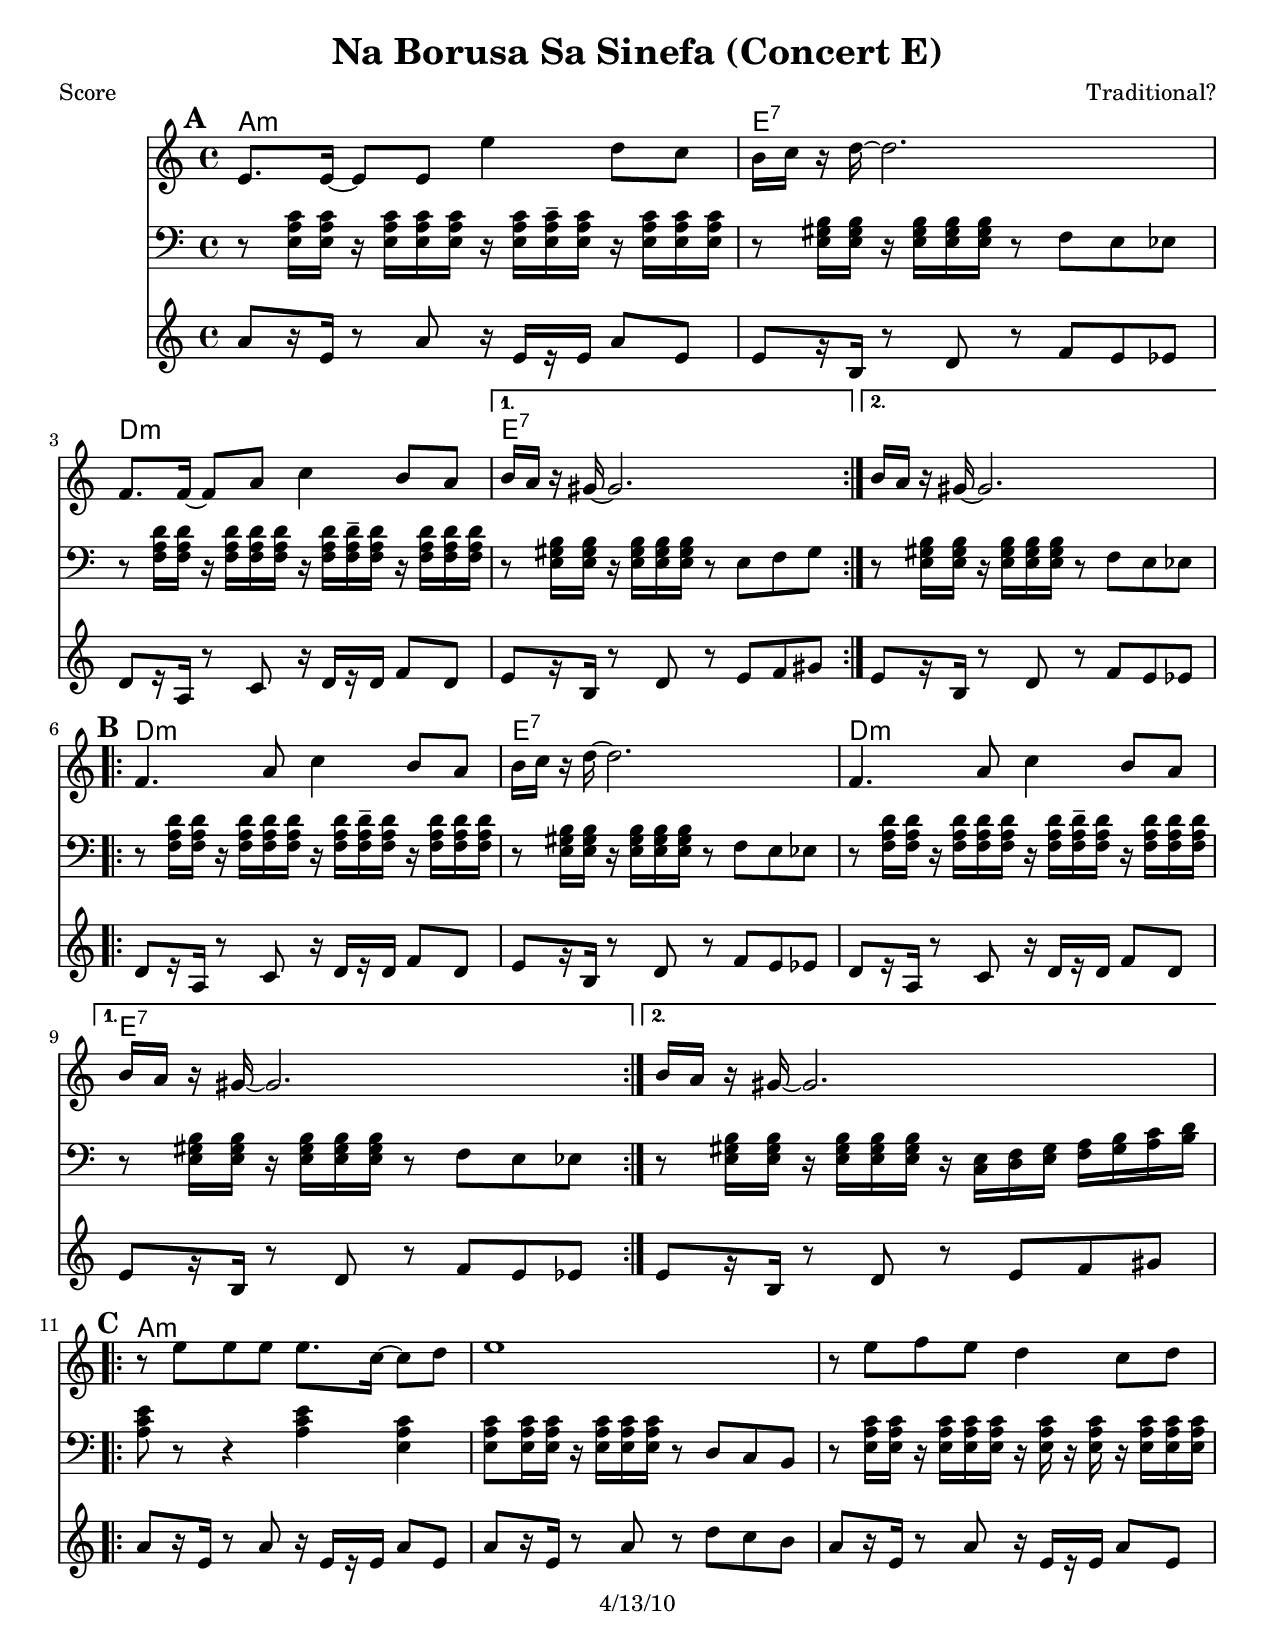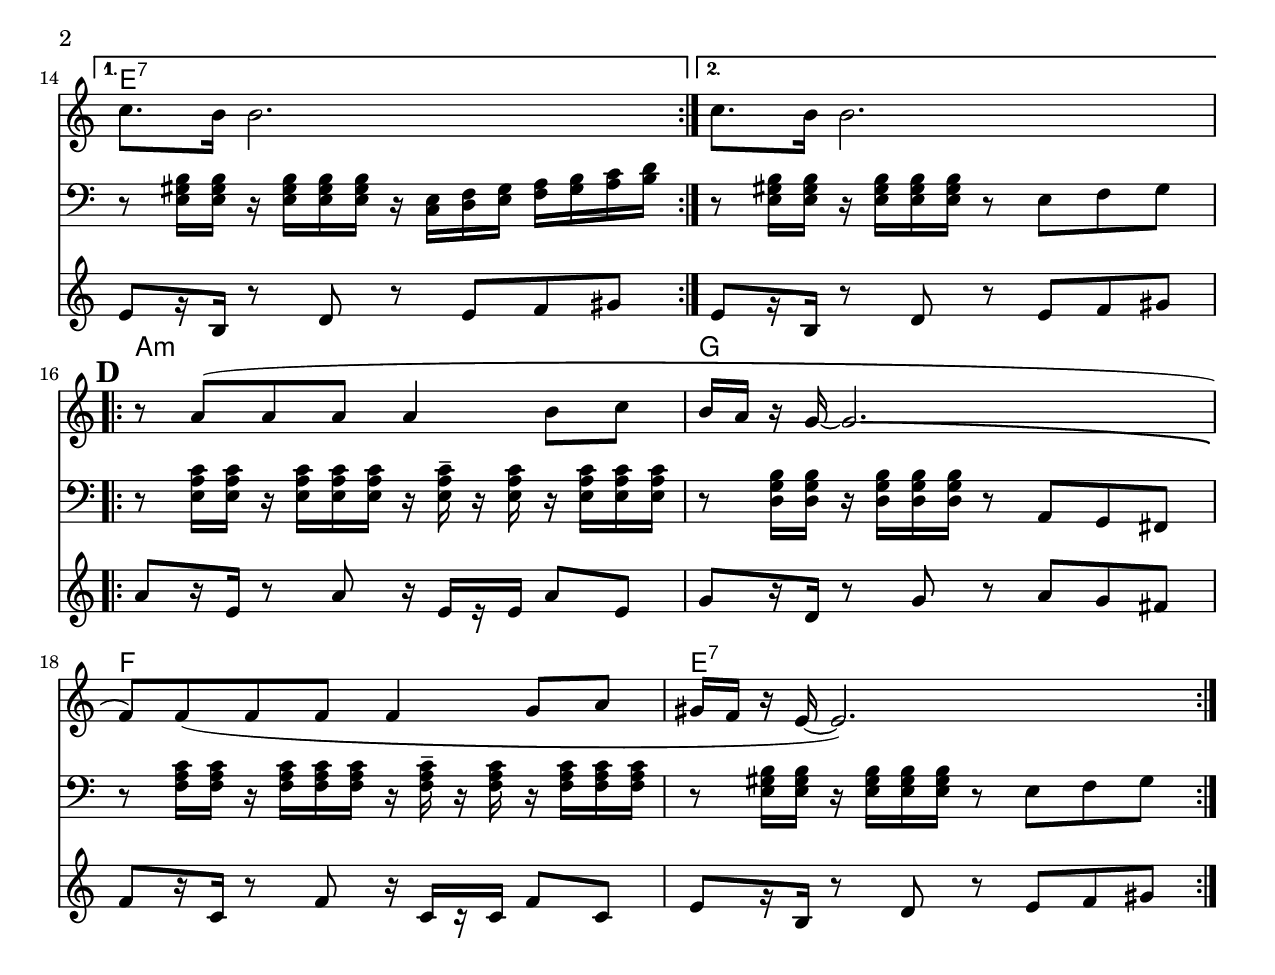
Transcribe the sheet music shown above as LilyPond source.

\version "2.12.1"

\header {
	title = "Na Borusa Sa Sinefa (Concert E)"
	composer = "Traditional?"
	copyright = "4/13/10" %date of latest edits
	}

%place a mark at bottom right
markdownright = { \once \override Score.RehearsalMark #'break-visibility = #begin-of-line-invisible \once \override Score.RehearsalMark #'self-alignment-X = #RIGHT \once \override Score.RehearsalMark #'direction = #DOWN }


% music pieces
%part: melody
melody = { 
  \set Score.markFormatter = #format-mark-box-letters
  \transpose c b, { \relative c {
    \repeat volta 2 {
	  f'8. f16~ f8 f f'4 es8 des | c16 des r es~ es2. | ges,8. ges16~ ges8 bes des4 c8 bes | }
	  \alternative { { c16 bes r a~ a2. | } { c16 bes r a~ a2. | } }

	\break
    \repeat volta 2 {
		ges4. bes8 des4 c8 bes | c16 des r es~ es2. | ges,4. bes8 des4 c8 bes | }
		\alternative { { c16 bes r a~ a2. | } { c16 bes r a~ a2. | } }
	  
	\break
    \repeat volta 2 {
       r8 f' f f f8. des16~ des8 es | f1 | r8 f ges f es4 des8 es | 
	  }
    \alternative {
      { des8. c16 c2. | }
      { des8. c16 c2. | }
    }
	\break
    \repeat volta 2 {
        r8 bes( bes bes bes4 c8 des | c16 bes r aes~ aes2. -\bendAfter #-4 |
        ges8 ) ges( ges ges ges4 as8 bes | a16 ges16 r16 f16 ~ f2. )|
	  }
	}
}
}

%part: tersa
tersa = { 
	\transpose c b, {  \relative c {
    \set Score.markFormatter = #format-mark-box-letters
    
    \mark \default
    \repeat volta 2 {
	  des'8. des16~ des8 des des'4 c8 bes | a16 bes r c~ c2. | ees,8. ees16~ ees8 ges bes4 a8 ges | }
	  \alternative { { a16 ges r f~ f2. | } { a16 ges r f~ f2. | } }
	  
	\break
    \mark \default
    \repeat volta 2 {
		ees4. ges8 bes4 a8 ges | a16 bes r c~ c2. | ees,4. ges8 bes4 a8 ges | }
		\alternative { { a16 ges r f~ f2. | } { a16 ges r f~ f2. | } }
	  
	\break
    \mark \default
    \repeat volta 2 {
       r8 des' des des des8. bes16~ bes8 c | des1 | r8 des ees des c4 bes8 c |
	  }
    \alternative {
      {  bes8. a16 a2. |}
      {  bes8. a16 a2. |}
    }
	\break
    \mark \default
    \repeat volta 2 {
        r8 des( des des des4 ees8 f | ees16 des r c~ c2. -\bendAfter #-4 |
        bes8 ) bes( bes bes bes4 c8 des | c16 bes16 r16 a16~ a2. )|
	  }
	}
  }
}

%part: tenor
tenor = {
  \transpose c b, {\relative c {
    \set Score.markFormatter = #format-mark-box-letters
    
    \mark \default %A
    \repeat volta 2 {
        r8 <f bes des>16 <f bes des> r <f bes des>16 <f bes des> <f bes des> r16 <f bes des> <f bes des>16-- <f bes des> r <f bes des>16 <f bes des> <f bes des>|
        r8 <f a c>16 <f a c> r <f a c> <f a c> <f a c> r8 ges f fes
        r8 <ges bes ees>16 <ges bes ees> r <ges bes ees> <ges bes ees> <ges bes ees> r16 <ges bes ees> <ges bes ees>-- <ges bes ees> r <ges bes ees> <ges bes ees> <ges bes ees>        
      }
    \alternative {
      { r8 <f a c>16 <f a c> r <f a c> <f a c> <f a c> r8 f ges a }
      { r8 <f a c>16 <f a c> r <f a c> <f a c> <f a c> r8 ges f fes }
    }
    \break
	
    \mark \default %B
    \repeat volta 2 {
      r8 <ges bes ees>16 <ges bes ees> r <ges bes ees> <ges bes ees> <ges bes ees> r <ges bes ees> <ges bes ees>-- <ges bes ees> r <ges bes ees> <ges bes ees> <ges bes ees> |
      r8 <f a c>16 <f a c> r <f a c> <f a c> <f a c> r8 ges f fes |
      r8 <ges bes ees>16 <ges bes ees> r <ges bes ees> <ges bes ees> <ges bes ees> r <ges bes ees> <ges bes ees>-- <ges bes ees> r <ges bes ees> <ges bes ees> <ges bes ees> |
    }
    \alternative {
      { r8 <f a c>16 <f a c> r <f a c> <f a c> <f a c> r8 ges f fes | }
      { r8 <f a c>16 <f a c> r <f a c> <f a c> <f a c> r16 <des f> <ees ges> <f a> <ges bes> <a c> <bes des> <c ees>  | }
    }
    \break

    \mark \default %C
    \repeat volta 2 {
      <bes des f>8 r8 r4 <bes des f>4 <f bes des>|
      <f bes des>8 <f bes des>16 <f bes des> r <f bes des> <f bes des> <f bes des> r8 ees des c|
      r8 <f bes des>16 <f bes des> r <f bes des> <f bes des> <f bes des> r <f bes des> r <f bes des> r <f bes des> <f bes des> <f bes des> |
    }
    \alternative {
      { r8 <f a c>16 <f a c> r <f a c> <f a c> <f a c> r16 <des f> <ees ges> <f a> <ges bes> <a c> <bes des> <c ees>  | }
      { r8 <f, a c>16 <f a c> r <f a c> <f a c> <f a c> r8 f ges a  }
    }
    \break

    \mark \default %D
    \repeat volta 2 {
      r8 <f bes des>16 <f bes des> r <f bes des> <f bes des> <f bes des> r <f bes des>-- r <f bes des> r <f bes des> <f bes des> <f bes des> |
      r8 <ees aes c>16 <ees aes c> r <ees aes c> <ees aes c> <ees aes c> r8 bes aes g |
      r8 <ges' bes des>16 <ges bes des> r <ges bes des> <ges bes des> <ges bes des> r <ges bes des>-- r <ges bes des> r <ges bes des> <ges bes des> <ges bes des> |
      r8 <f a c>16 <f a c> r <f a c> <f a c> <f a c> r8 f ges a
      
    }
  }}
}


%part: bass
bass = {
  \transpose c b, {\relative c {
    \set Score.markFormatter = #format-mark-box-letters
    
    \mark \default
	\repeat volta 2 {
		bes8[ r16 f] r8 bes r16 f[ r f] bes8 f | f[ r16 c] r8 ees r ges f fes |
		ees[ r16 bes] r8 des r16 ees[ r ees] ges8 ees |
	  }
	  \alternative { { f[ r16 c] r8 ees r f ges a | } {  f[ r16 c] r8 ees r ges f fes | } }

	\break
    \mark \default
	\repeat volta 2 {
		ees[ r16 bes] r8 des r16 ees[ r ees] ges8 ees | f[ r16 c] r8 ees r ges f fes |
		ees[ r16 bes] r8 des r16 ees[ r ees] ges8 ees |
	  }
	  \alternative { { f[ r16 c] r8 ees r ges f fes | } { f[ r16 c] r8 ees r f ges a | } }
	  
	\break
    \mark \default
	\repeat volta 2 {
		bes[ r16 f] r8 bes r16 f[ r f] bes8 f | bes[ r16 f] r8 bes r ees des c |
		bes[ r16 f] r8 bes r16 f[ r f] bes8 f |
	  }
    \alternative {
      {  f[ r16 c] r8 ees r f ges a | }
      {  f[ r16 c] r8 ees r f ges a | }
    }
	\break
    \mark \default
	\repeat volta 2 {
		bes[ r16 f] r8 bes r16 f[ r f] bes8 f | aes[ r16 ees] r8 aes r bes aes g |
		ges[ r16 des] r8 ges r16 des[ r des] ges8 des | f[ r16 c] r8 ees r f ges a |
	  }

	}
  }
}
  
%part: changes
changes = \transpose c b, {\chordmode { 
    bes1:m | f:7 | ees:m | f:7 | f:7 |
    ees:m | f:7 | ees:m | f:7 | f:7 |
    bes:m | bes:m | bes:m | f:7 | f:7 |
	bes:m | aes | ges | f:7 |
  }
}

%layout

%{
\book { 
  \header { poet = "Melody - C" }
    \score {
	<<
%	\new ChordNames { \set chordChanges = ##t \changes }
        \new Staff {
		\melody
	}
	>>
    }
%    \words
}
%}

%{
\book { 
  \header { poet = "Bass - C" }
    \score {
	<<
%	\new ChordNames { \set chordChanges = ##t \changes }
        \new Staff { \clef bass
		\bass
	}
	>>
    }
%    \words
}
}
%}


\book { \header { poet = "Score" }
  \paper { #(set-paper-size "letter") }
    \score { 
      << 
	\new ChordNames { \set chordChanges = ##t \changes }
	\new Staff { 
		\melody
	}
    \new Staff { \clef bass
      \tenor
    }
    \new Staff { \clef treble 
      \transpose c c''
		\bass
    }
      >> 
  } 
%    \words
}


%{
\book { \header { poet = "MIDI" }
    \score { 
      << \tempo 4 = 100 
\unfoldRepeats	\new Staff { \set Staff.midiInstrument = #"trumpet"
		\melody
	}
    \unfoldRepeats  \new Staff { \set Staff.midiInstrument = #"trombone"
      \transpose c c,
      \tenor
    }
\unfoldRepeats	\new Staff { \set Staff.midiInstrument = #"tuba"
		\bass
	}
      >> 
    \midi { }
  } 
}
%}
